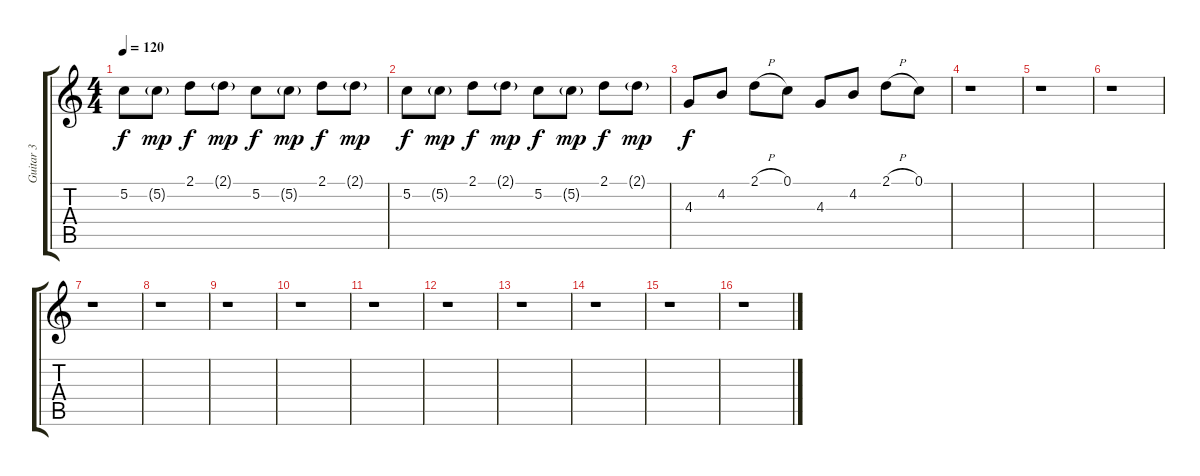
\track ("Guitar 3" "Guitar 3") {instrument electricguitarclean}
\staff {score tabs}
\tuning (C4 G3 Eb3 Bb2 F2 C2) {hide}
\ts (4 4)
\tempo 120
\clef g2
\ks c
5.2.8{dy f} 5.2{g}.8{dy mp} 2.1.8{dy f} 2.1{g}.8{dy mp} 5.2.8{dy f} 5.2{g}.8{dy mp} 2.1.8{dy f} 2.1{g}.8{dy mp} |
5.2.8{dy f} 5.2{g}.8{dy mp} 2.1.8{dy f} 2.1{g}.8{dy mp} 5.2.8{dy f} 5.2{g}.8{dy mp} 2.1.8{dy f} 2.1{g}.8{dy mp} |
4.3.8{dy f} 4.2.8 2.1{h}.8 0.1.8 4.3.8 4.2.8 2.1{h}.8 0.1.8 |
r.1 |
r.1 |
r.1 |
r.1 |
r.1 |
r.1 |
r.1 |
r.1 |
r.1 |
r.1 |
r.1 |
r.1 |
r.1
